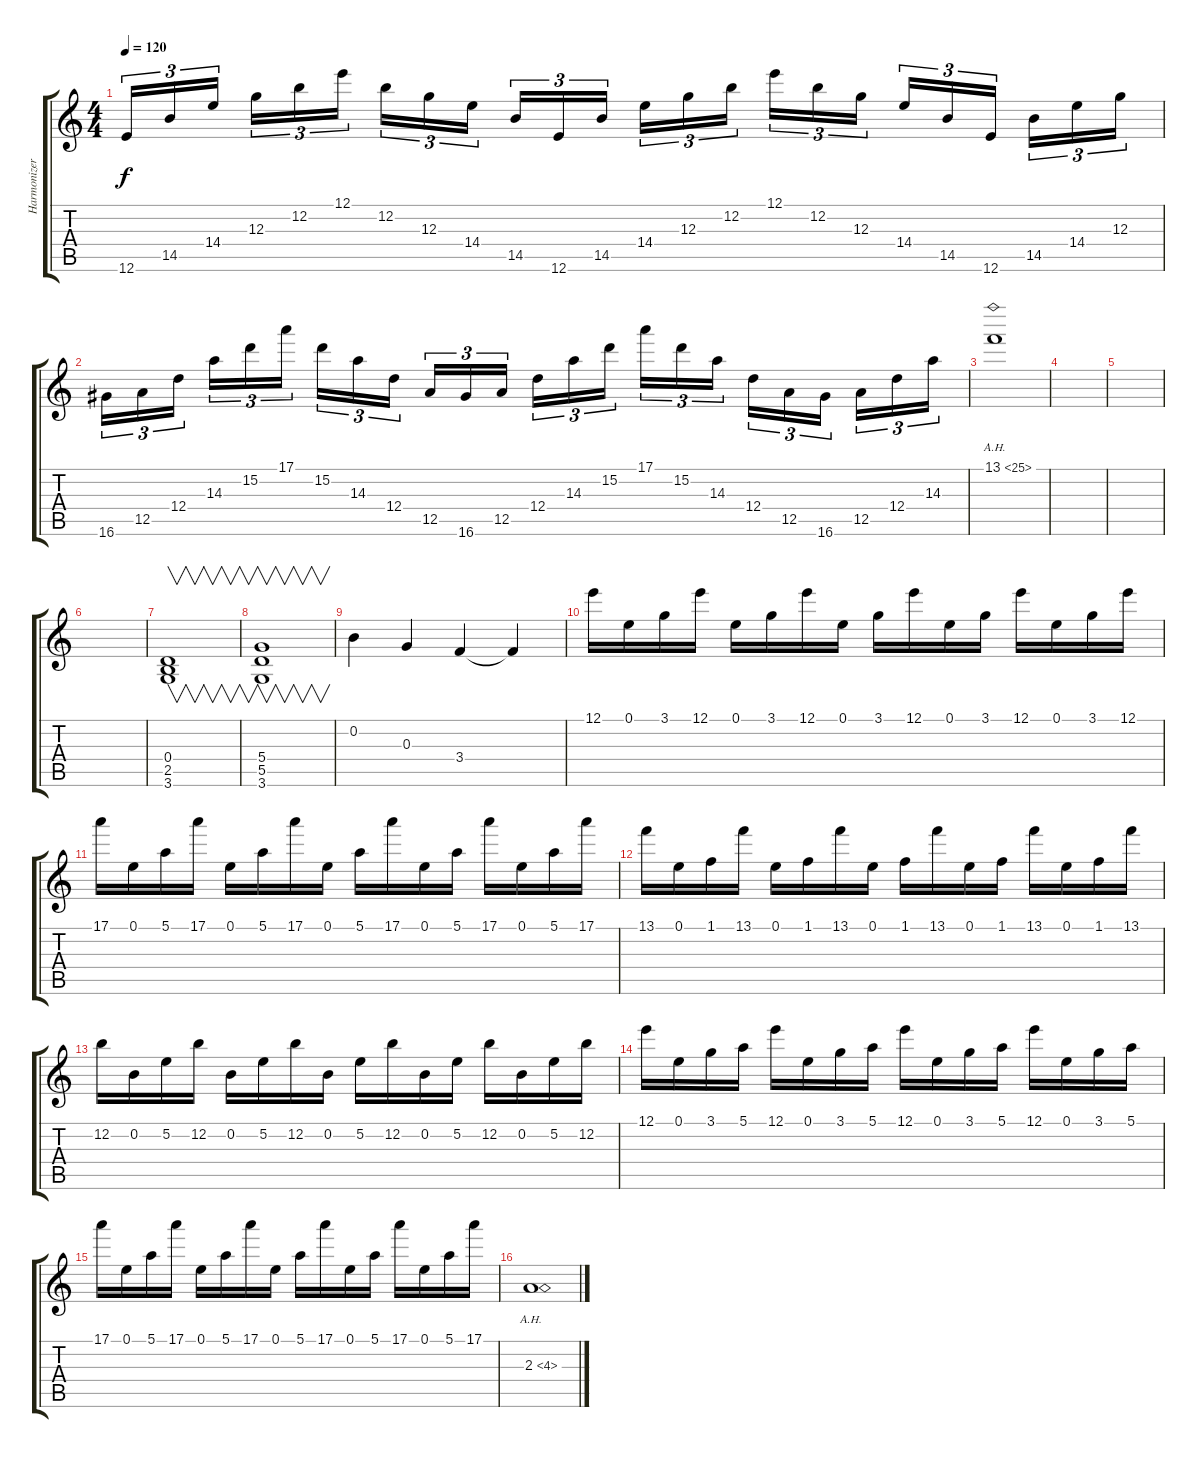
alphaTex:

\track ("Harmonizer" "Harmonizer") {instrument overdrivenguitar}
\staff {score tabs}
\tuning (E4 B3 G3 D3 A2 E2) {hide}
\ts (4 4)
\tempo 120
\clef g2
\ks c
12.6.16{tu (3 2) dy f} 14.5.16{tu (3 2)} 14.4.16{tu (3 2)} 12.3.16{tu (3 2)} 12.2.16{tu (3 2)} 12.1.16{tu (3 2)} 12.2.16{tu (3 2)} 12.3.16{tu (3 2)} 14.4.16{tu (3 2)} 14.5.16{tu (3 2)} 12.6.16{tu (3 2)} 14.5.16{tu (3 2)} 14.4.16{tu (3 2)} 12.3.16{tu (3 2)} 12.2.16{tu (3 2)} 12.1.16{tu (3 2)} 12.2.16{tu (3 2)} 12.3.16{tu (3 2)} 14.4.16{tu (3 2)} 14.5.16{tu (3 2)} 12.6.16{tu (3 2)} 14.5.16{tu (3 2)} 14.4.16{tu (3 2)} 12.3.16{tu (3 2)} |
16.6.16{tu (3 2)} 12.5.16{tu (3 2)} 12.4.16{tu (3 2)} 14.3.16{tu (3 2)} 15.2.16{tu (3 2)} 17.1.16{tu (3 2)} 15.2.16{tu (3 2)} 14.3.16{tu (3 2)} 12.4.16{tu (3 2)} 12.5.16{tu (3 2)} 16.6.16{tu (3 2)} 12.5.16{tu (3 2)} 12.4.16{tu (3 2)} 14.3.16{tu (3 2)} 15.2.16{tu (3 2)} 17.1.16{tu (3 2)} 15.2.16{tu (3 2)} 14.3.16{tu (3 2)} 12.4.16{tu (3 2)} 12.5.16{tu (3 2)} 16.6.16{tu (3 2)} 12.5.16{tu (3 2)} 12.4.16{tu (3 2)} 14.3.16{tu (3 2)} |
13.1{ah 12}.1 |
|
|
|
(0.4 2.5 3.6).1{v} |
(5.4 5.5 3.6).1{v} |
0.2.4 0.3.4 3.4.4 3.4{t}.4 |
12.1.16 0.1.16 3.1.16 12.1.16 0.1.16 3.1.16 12.1.16 0.1.16 3.1.16 12.1.16 0.1.16 3.1.16 12.1.16 0.1.16 3.1.16 12.1.16 |
17.1.16 0.1.16 5.1.16 17.1.16 0.1.16 5.1.16 17.1.16 0.1.16 5.1.16 17.1.16 0.1.16 5.1.16 17.1.16 0.1.16 5.1.16 17.1.16 |
13.1.16 0.1.16 1.1.16 13.1.16 0.1.16 1.1.16 13.1.16 0.1.16 1.1.16 13.1.16 0.1.16 1.1.16 13.1.16 0.1.16 1.1.16 13.1.16 |
12.2.16 0.2.16 5.2.16 12.2.16 0.2.16 5.2.16 12.2.16 0.2.16 5.2.16 12.2.16 0.2.16 5.2.16 12.2.16 0.2.16 5.2.16 12.2.16 |
12.1.16 0.1.16 3.1.16 5.1.16 12.1.16 0.1.16 3.1.16 5.1.16 12.1.16 0.1.16 3.1.16 5.1.16 12.1.16 0.1.16 3.1.16 5.1.16 |
17.1.16 0.1.16 5.1.16 17.1.16 0.1.16 5.1.16 17.1.16 0.1.16 5.1.16 17.1.16 0.1.16 5.1.16 17.1.16 0.1.16 5.1.16 17.1.16 |
2.3{ah 2}.1
